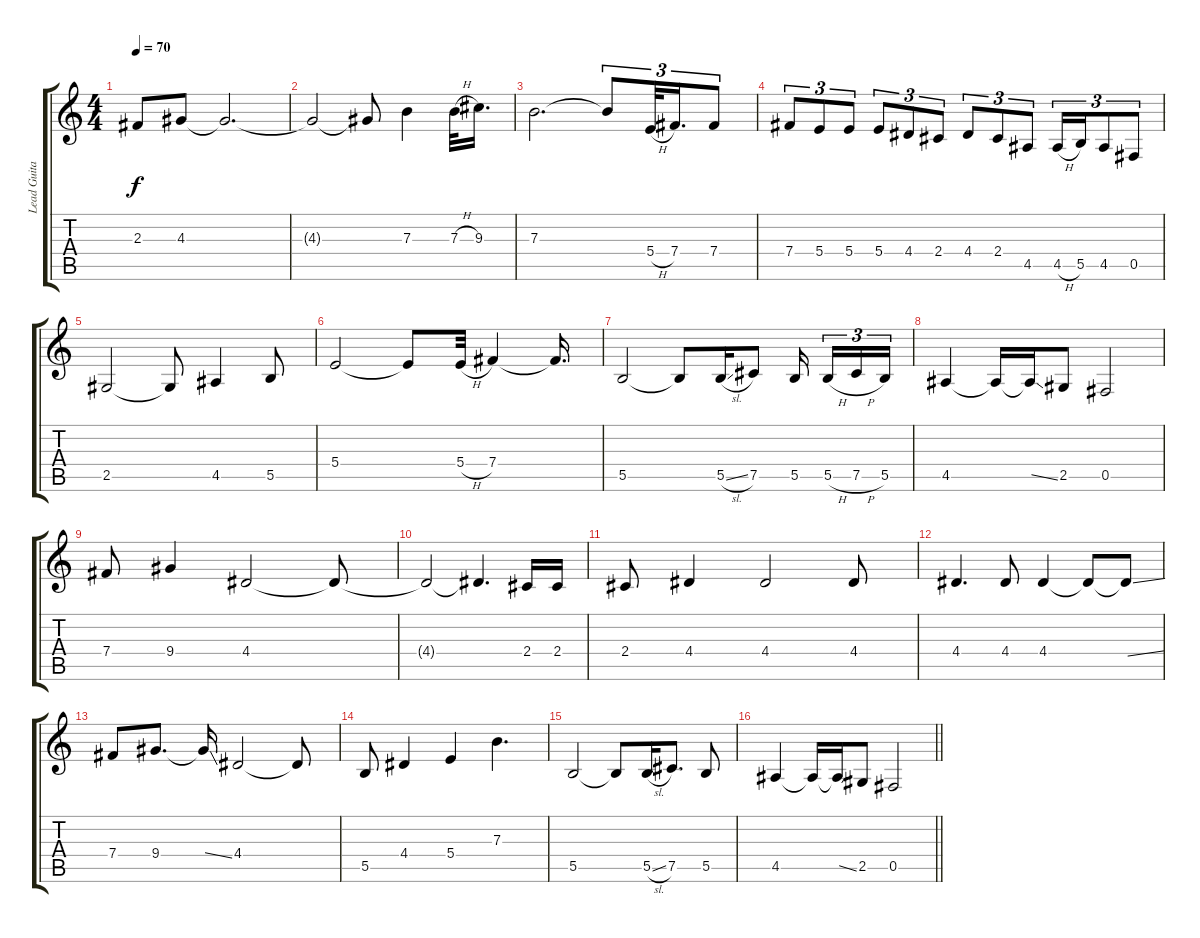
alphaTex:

\track ("Lead Guitar (Distortion)" "Lead Guita") {instrument overdrivenguitar}
\staff {score tabs}
\tuning (Db4 Ab3 E3 B2 Gb2 Db2) {hide}
\ts (4 4)
\tempo 70
\clef g2
\ks c
2.3.8{dy f} 4.3.8 4.3{t}.2{d} |
4.3{t}.2 4.3{t}.8 7.3.4 7.3{h}.32 9.3.16{d} |
7.3.2{d} 7.3{t}.8{tu (3 2)} 5.4{h}.32{tu (3 2)} 7.4.16{d tu (3 2)} 7.4.8{tu (3 2)} |
7.4.8{tu (3 2)} 5.4.8{tu (3 2)} 5.4.8{tu (3 2)} 5.4.8{tu (3 2)} 4.4.8{tu (3 2)} 2.4.8{tu (3 2)} 4.4.8{tu (3 2)} 2.4.8{tu (3 2)} 4.5.8{tu (3 2)} 4.5{h}.16{tu (3 2)} 5.5.16{tu (3 2)} 4.5.8{tu (3 2)} 0.5.8{tu (3 2)} |
2.5.2 2.5{t}.8 4.5.4 5.5.8 |
5.4.2 5.4{t}.8 5.4{h}.32 7.4.4 7.4{t}.16{d} |
5.5.2 5.5{t}.8 5.5{sl}.16 7.5.8 5.5.16{beam splitsecondary} 5.5{h}.16{tu (3 2)} 7.5{h}.16{tu (3 2)} 5.5.16{tu (3 2)} |
4.5.4 4.5{t}.16 4.5{ss t}.16 2.5.8 0.5.2 |
7.4.8 9.4.4 4.4.2 4.4{t}.8 |
4.4{t}.2 4.4{t}.4{d} 2.4.16 2.4.16 |
2.4.8 4.4.4 4.4.2 4.4.8 |
4.4.4{d} 4.4.8 4.4.4 4.4{t}.8 4.4{ss t}.8 |
7.4.8 9.4.8{d} 9.4{ss t}.16 4.4.2 4.4{t}.8 |
5.5.8 4.4.4 5.4.4 7.3.4{d} |
5.5.2 5.5{t}.8 5.5{sl}.16 7.5.8{d} 5.5.8 |
\barLineRight lightlight
4.5.4 4.5{t}.16 4.5{ss t}.16 2.5.8 0.5.2
